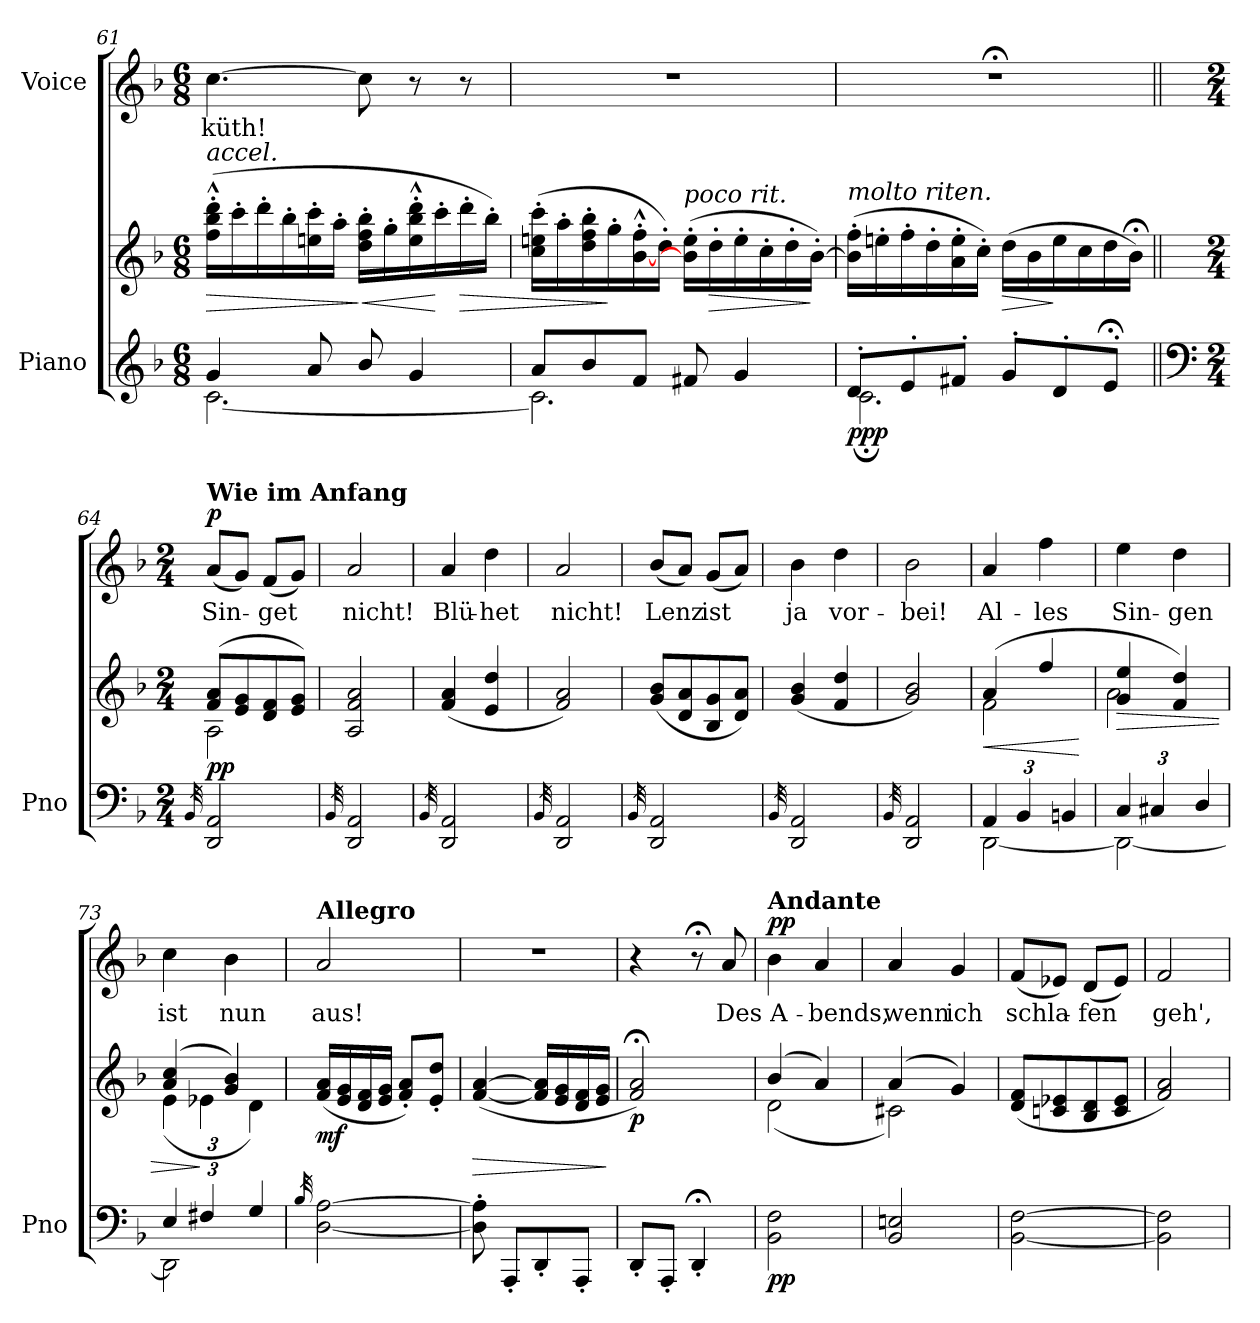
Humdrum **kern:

**kern	**kern	**dynam	**kern	**text	**dynam
*part2	*part2	*part2	*part1	*part1	*part1
*staff3	*staff2	*staff2/3	*staff1	*staff1	*staff1
*I"Piano	*	*	*I"Voice	*	*
*I'Pno	*	*	*	*	*
*clefG2	*clefG2	*	*clefG2	*	*
*k[b-]	*k[b-]	*	*k[b-]	*	*
*M6/8	*M6/8	*	*M6/8	*	*
=61	=61	=61	=61	=61	=61
*^	*	*	*	*	*
!	!	!LO:TX:i:t=accel.	!	!	!	!
!	!	!	!LO:HP:b	!	!	!
4g/	[2.c\	(16ff\'^^ 16bb-\'^^ 16ddd\'^^LL	>	[4.cc\	-küth!	.
.	.	16ccc'\	.	.	.	.
.	.	16ddd'\	.	.	.	.
.	.	16bb-'\	.	.	.	.
8a/	.	16een\' 16ccc\'	.	.	.	.
.	.	16aa'\JJ	.	.	.	.
!	!	!	!LO:HP:n=1:b	!	!	!
8b-/	.	16dd\' 16ff\' 16bb-\'LL	] <	8cc\]	.	.
.	.	16gg'\	.	.	.	.
4g/	.	16ee\'^^ 16bb-\'^^ 16ddd\'^^	.	8r	.	.
.	.	16ccc'\	[	.	.	.
!	!	!	!LO:HP:b	!	!	!
.	.	16ddd'\	>	8r	.	.
.	.	16bb-'\JJ)	.	.	.	.
=62	=62	=62	=62	=62	=62	=62
8a/L	2.c\]	(16cc\' 16een\' 16ccc\'LL	.	2.r	.	.
.	.	16aa'\	.	.	.	.
8b-/	.	16dd\' 16ff\' 16bb-\'	.	.	.	.
.	.	16gg'\	]	.	.	.
8f/J	.	[16b-\'^^ 16ff\'^^	.	.	.	.
.	.	16dd'\JJ)	.	.	.	.
!	!	!LO:TX:i:t=poco rit.	!	!	!	!
8f#X/	.	(16b-\]' 16ee\'LL	.	.	.	.
!	!	!	!LO:HP:b	!	!	!
.	.	16dd'\	>	.	.	.
4g/	.	16ee'\	.	.	.	.
.	.	16cc'\	.	.	.	.
.	.	16dd'\	.	.	.	.
.	.	[16b-'\JJ)	]	.	.	.
=63	=63	=63	=63	=63	=63	=63
!	!	!LO:TX:i:t=molto riten.	!	!	!	!
!	!	!	!LO:DY:b=2	!	!	!
8d'>/L	2.c;\	(16b-\]' 16ff\'LL	ppp	2.r;<	.	.
.	.	16een'\	.	.	.	.
8e'>/	.	16ff'\	.	.	.	.
.	.	16dd'\	.	.	.	.
8f#X'>/J	.	16a\' 16ee\'	.	.	.	.
.	.	16cc'\JJ)	.	.	.	.
!	!	!	!LO:HP:b	!	!	!
8g'>/L	.	(16dd\LL	>	.	.	.
.	.	16b-\	.	.	.	.
8d'>/	.	16ee\	]	.	.	.
.	.	16cc\	.	.	.	.
8e;<'>/J	.	16dd\	.	.	.	.
.	.	16b-;<\JJ)	.	.	.	.
*v	*v	*	*	*	*	*
=64||	=64||	=64||	=64||	=64||	=64||
*clefF4	*	*	*	*	*
*M2/4	*M2/4	*	*M2/4	*	*
32qBB-/	.	.	.	.	.
*	*^	*	*	*	*
!	!	!	!	!LO:TX:a:B:t=Wie im Anfang	!	!
!	!	!	!LO:DY:b	!	!	!LO:DY:b
2DD/ 2AA/	(8f/ 8a/L	2A\	pp	(8a/L	Sin-	p
.	8e/ 8g/	.	.	8g/J)	.	.
.	8d/ 8f/	.	.	(8f/L	-get	.
.	8e/ 8g/J)	.	.	8g/J)	.	.
*	*v	*v	*	*	*	*
=65	=65	=65	=65	=65	=65
32qBB-/	.	.	.	.	.
2DD/ 2AA/	2A/ 2f/ 2a/	.	2a/	nicht!	.
=66	=66	=66	=66	=66	=66
32qBB-/	.	.	.	.	.
2DD/ 2AA/	(4f/ 4a/	.	4a/	Blü-	.
.	4e/ 4dd/	.	4dd\	-het	.
=67	=67	=67	=67	=67	=67
32qBB-/	.	.	.	.	.
2DD/ 2AA/	2f/ 2a/)	.	2a/	nicht!	.
=68	=68	=68	=68	=68	=68
32qBB-/	.	.	.	.	.
2DD/ 2AA/	(8g/ 8b-/L	.	(8b-/L	Lenz	.
.	8d/ 8a/	.	8a/J)	.	.
.	8B-/ 8g/	.	(8g/L	ist	.
.	8d/ 8a/J)	.	8a/J)	.	.
=69	=69	=69	=69	=69	=69
32qBB-/	.	.	.	.	.
2DD/ 2AA/	(4g/ 4b-/	.	4b-\	ja	.
.	4f/ 4dd/	.	4dd\	vor-	.
=70	=70	=70	=70	=70	=70
32qBB-/	.	.	.	.	.
2DD/ 2AA/	2g/ 2b-/)	.	2b-\	-bei!	.
=71	=71	=71	=71	=71	=71
*Xbrackettup	*	*	*	*	*
*^	*	*	*	*	*
!	!	!	!LO:HP:b	!	!	!
*	*	*^	*	*	*	*
6AA/	[2DD\	(4a/	2f\	<	4a/	Al-	.
6BB-/	.	.	.	.	.	.	.
.	.	4ff/	.	.	4ff\	-les	.
6BBn/	.	.	.	.	.	.	.
*v	*v	*	*	*	*	*	*
*	*v	*v	*	*	*	*
.	.	[	.	.	.
=72	=72	=72	=72	=72	=72
*^	*	*	*	*	*
!	!	!	!LO:HP:b	!	!	!
*	*	*^	*	*	*	*
6C/	2DD\_	4g/ 4ee/	2a\	>	4ee\	Sin-	.
6C#X/	.	.	.	.	.	.	.
.	.	4f/ 4dd/)	.	.	4dd\	-gen	.
6D/	.	.	.	.	.	.	.
=73	=73	=73	=73	=73	=73	=73	=73
*	*	*	*Xbrackettup	*	*	*	*
6E/	2DD\]	(4a/ 4cc/	(6e\	.	4cc\	ist	.
6F#X/	.	.	6e-X\	]	.	.	.
.	.	4g/ 4b-/)	.	.	4b-\	nun	.
6G/	.	.	6d\)	.	.	.	.
*v	*v	*	*	*	*	*	*
*	*v	*v	*	*	*	*
=74	=74	=74	=74	=74	=74
32qB-/	.	.	.	.	.
!	!	!	!LO:TX:a:B:t=Allegro	!	!
!	!	!LO:DY:b	!	!	!
[2D\ [2A\	(16f/ 16a/LL	mf	2a/	aus!	.
.	16e/ 16g/	.	.	.	.
.	16d/ 16f/	.	.	.	.
.	16e/ 16g/JJ	.	.	.	.
.	8f/'< 8a/'<L)	.	.	.	.
.	8e/'< 8dd/'<J	.	.	.	.
=75	=75	=75	=75	=75	=75
!	!	!LO:HP:b	!	!	!
8D\]' 8A\]'	([4f/ [4a/	>	2r	.	.
8AAA'/L	.	.	.	.	.
8DD'/	16f/] 16a/]LL	.	.	.	.
.	16e/ 16g/	.	.	.	.
8AAA'/J	16d/ 16f/	.	.	.	.
.	16e/ 16g/JJ	.	.	.	.
.	.	]	.	.	.
=76	=76	=76	=76	=76	=76
!	!	!LO:DY:b	!	!	!
8DD'/L	2f/;< 2a/;<)	p	4r	.	.
8AAA'/J	.	.	.	.	.
4DD;'/	.	.	8r;<	.	.
.	.	.	8a/	Des	.
=77	=77	=77	=77	=77	=77
*	*^	*	*	*	*
!	!	!	!	!LO:TX:a:B:t=Andante	!	!
!	!	!	!LO:DY:b=2	!	!	!LO:DY:b
2BB-\ 2F\	(4b-/	(2d\	pp	4b-\	A-	pp
.	4a/)	.	.	4a/	-bends,	.
=78	=78	=78	=78	=78	=78	=78
2BB-/ 2En/	(4a/	2c#X\)	.	4a/	wenn	.
.	4g/)	.	.	4g/	ich	.
*	*v	*v	*	*	*	*
=79	=79	=79	=79	=79	=79
[2BB-\ [2F\	(8d/ 8f/L	.	(8f/L	schla-	.
.	8cn/ 8e-X/	.	8e-X/J)	.	.
.	8B-/ 8d/	.	(8d/L	-fen	.
.	8c/ 8e-/J	.	8e-/J)	.	.
=80	=80	=80	=80	=80	=80
2BB-\] 2F\]	2f/ 2a/)	.	2f/	geh',	.
=	=	=	=	=	=
*-	*-	*-	*-	*-	*-
